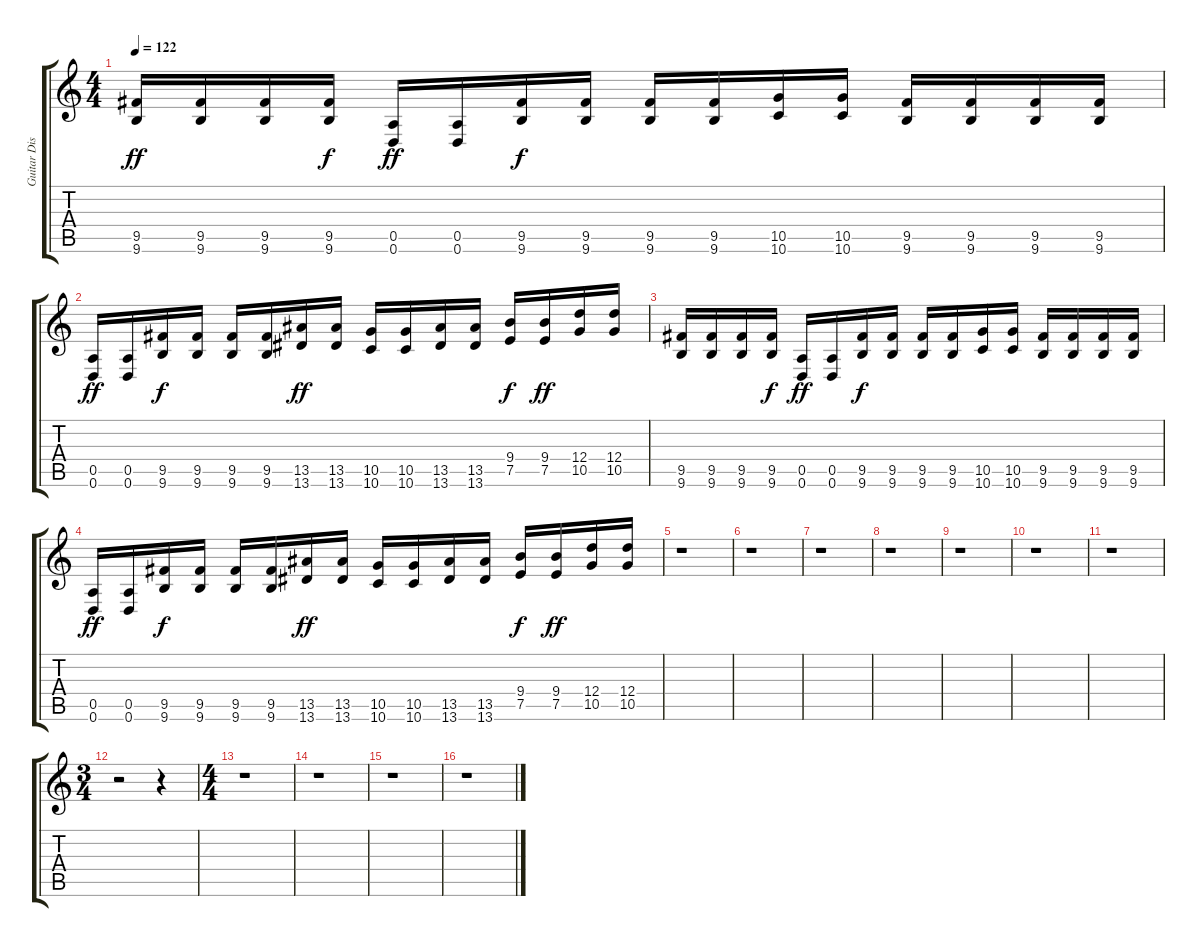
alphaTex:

\track ("Guitar Dist." "Guitar Dis") {instrument distortionguitar}
\staff {score tabs}
\tuning (E4 B3 G3 D3 A2 D2) {hide}
\ts (4 4)
\tempo 122
\clef g2
\ks c
(9.5 9.6).16{dy ff} (9.5 9.6).16 (9.5 9.6).16 (9.5 9.6).16{dy f} (0.5 0.6).16{dy ff} (0.5 0.6).16 (9.5 9.6).16{dy f} (9.5 9.6).16 (9.5 9.6).16 (9.5 9.6).16 (10.5 10.6).16 (10.5 10.6).16 (9.5 9.6).16 (9.5 9.6).16 (9.5 9.6).16 (9.5 9.6).16 |
(0.5 0.6).16{dy ff} (0.5 0.6).16 (9.5 9.6).16{dy f} (9.5 9.6).16 (9.5 9.6).16 (9.5 9.6).16 (13.5 13.6).16{dy ff} (13.5 13.6).16 (10.5 10.6).16 (10.5 10.6).16 (13.5 13.6).16 (13.5 13.6).16 (9.4 7.5).16{dy f} (9.4 7.5).16{dy ff} (12.4 10.5).16 (12.4 10.5).16 |
(9.5 9.6).16 (9.5 9.6).16 (9.5 9.6).16 (9.5 9.6).16{dy f} (0.5 0.6).16{dy ff} (0.5 0.6).16 (9.5 9.6).16{dy f} (9.5 9.6).16 (9.5 9.6).16 (9.5 9.6).16 (10.5 10.6).16 (10.5 10.6).16 (9.5 9.6).16 (9.5 9.6).16 (9.5 9.6).16 (9.5 9.6).16 |
(0.5 0.6).16{dy ff} (0.5 0.6).16 (9.5 9.6).16{dy f} (9.5 9.6).16 (9.5 9.6).16 (9.5 9.6).16 (13.5 13.6).16{dy ff} (13.5 13.6).16 (10.5 10.6).16 (10.5 10.6).16 (13.5 13.6).16 (13.5 13.6).16 (9.4 7.5).16{dy f} (9.4 7.5).16{dy ff} (12.4 10.5).16 (12.4 10.5).16 |
r.1 |
r.1 |
r.1 |
r.1 |
r.1 |
r.1 |
r.1 |
\ts (3 4)
r.2 r.4 |
\ts (4 4)
r.1 |
r.1 |
r.1 |
r.1
